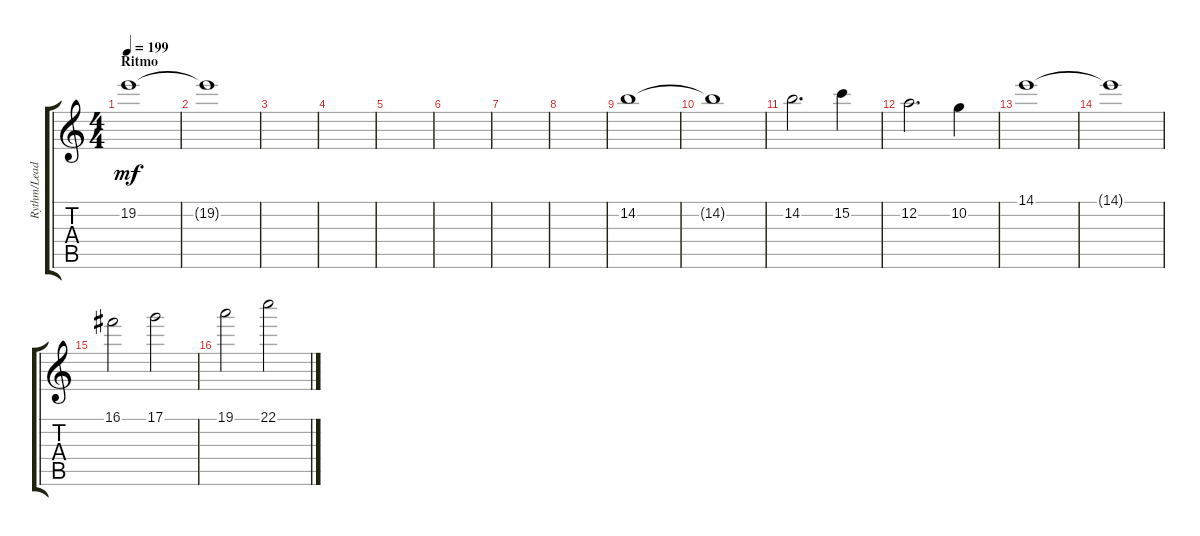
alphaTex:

\track ("Rythm/Lead D" "Rythm/Lead") {instrument distortionguitar}
\staff {score tabs}
\tuning (D4 A3 F3 C3 G2 D2) {hide}
\ts (4 4)
\section ("" "Ritmo")
\tempo 199
\clef g2
\ks c
19.2.1{dy mf} |
19.2{t}.1 |
|
|
|
|
|
|
14.2.1 |
14.2{t}.1 |
14.2.2{d} 15.2.4 |
12.2.2{d} 10.2.4 |
14.1.1 |
14.1{t}.1 |
16.1.2 17.1.2 |
19.1.2 22.1.2
